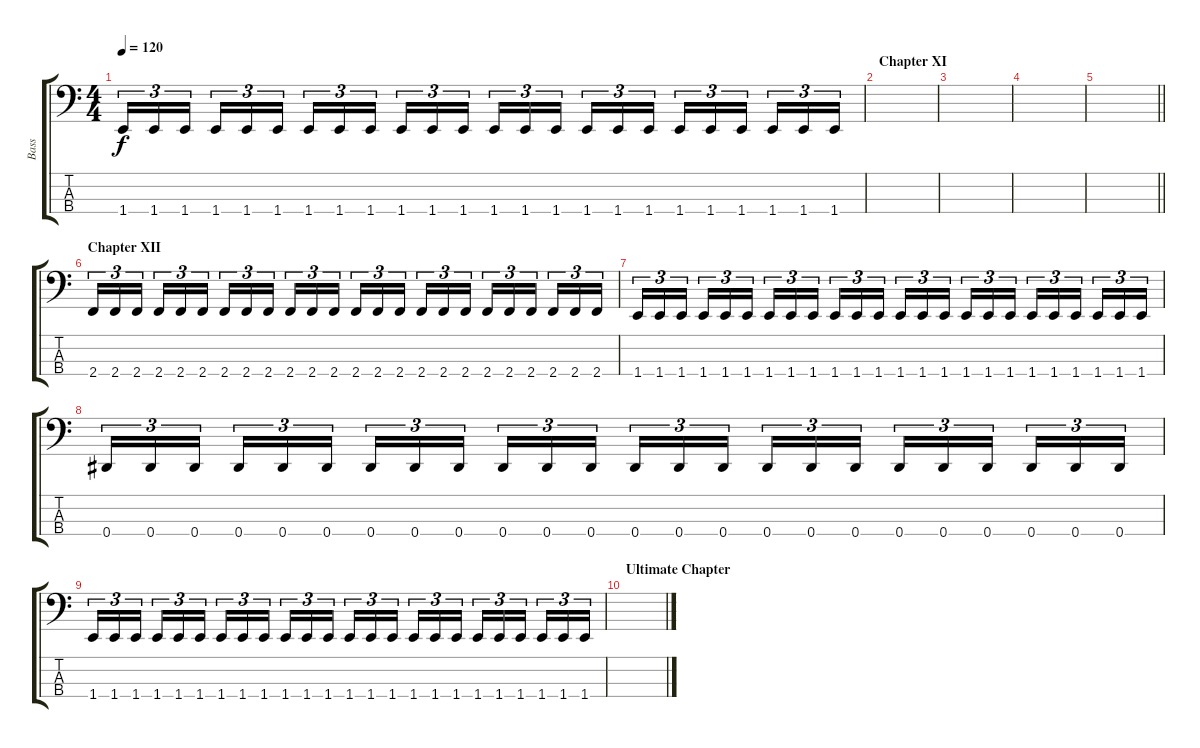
\track ("Bass" "Bass") {instrument electricbasspick}
\staff {score tabs}
\tuning (Gb2 Db2 Ab1 Eb1) {hide}
\ts (4 4)
\tempo 120
\clef f4
\ks c
1.4.16{tu (3 2) dy f} 1.4.16{tu (3 2)} 1.4.16{tu (3 2)} 1.4.16{tu (3 2)} 1.4.16{tu (3 2)} 1.4.16{tu (3 2)} 1.4.16{tu (3 2)} 1.4.16{tu (3 2)} 1.4.16{tu (3 2)} 1.4.16{tu (3 2)} 1.4.16{tu (3 2)} 1.4.16{tu (3 2)} 1.4.16{tu (3 2)} 1.4.16{tu (3 2)} 1.4.16{tu (3 2)} 1.4.16{tu (3 2)} 1.4.16{tu (3 2)} 1.4.16{tu (3 2)} 1.4.16{tu (3 2)} 1.4.16{tu (3 2)} 1.4.16{tu (3 2)} 1.4.16{tu (3 2)} 1.4.16{tu (3 2)} 1.4.16{tu (3 2)} |
\section ("" "Chapter XI")
|
|
|
\barLineRight lightlight
|
\section ("" "Chapter XII")
2.4.16{tu (3 2)} 2.4.16{tu (3 2)} 2.4.16{tu (3 2)} 2.4.16{tu (3 2)} 2.4.16{tu (3 2)} 2.4.16{tu (3 2)} 2.4.16{tu (3 2)} 2.4.16{tu (3 2)} 2.4.16{tu (3 2)} 2.4.16{tu (3 2)} 2.4.16{tu (3 2)} 2.4.16{tu (3 2)} 2.4.16{tu (3 2)} 2.4.16{tu (3 2)} 2.4.16{tu (3 2)} 2.4.16{tu (3 2)} 2.4.16{tu (3 2)} 2.4.16{tu (3 2)} 2.4.16{tu (3 2)} 2.4.16{tu (3 2)} 2.4.16{tu (3 2)} 2.4.16{tu (3 2)} 2.4.16{tu (3 2)} 2.4.16{tu (3 2)} |
1.4.16{tu (3 2)} 1.4.16{tu (3 2)} 1.4.16{tu (3 2)} 1.4.16{tu (3 2)} 1.4.16{tu (3 2)} 1.4.16{tu (3 2)} 1.4.16{tu (3 2)} 1.4.16{tu (3 2)} 1.4.16{tu (3 2)} 1.4.16{tu (3 2)} 1.4.16{tu (3 2)} 1.4.16{tu (3 2)} 1.4.16{tu (3 2)} 1.4.16{tu (3 2)} 1.4.16{tu (3 2)} 1.4.16{tu (3 2)} 1.4.16{tu (3 2)} 1.4.16{tu (3 2)} 1.4.16{tu (3 2)} 1.4.16{tu (3 2)} 1.4.16{tu (3 2)} 1.4.16{tu (3 2)} 1.4.16{tu (3 2)} 1.4.16{tu (3 2)} |
0.4.16{tu (3 2)} 0.4.16{tu (3 2)} 0.4.16{tu (3 2)} 0.4.16{tu (3 2)} 0.4.16{tu (3 2)} 0.4.16{tu (3 2)} 0.4.16{tu (3 2)} 0.4.16{tu (3 2)} 0.4.16{tu (3 2)} 0.4.16{tu (3 2)} 0.4.16{tu (3 2)} 0.4.16{tu (3 2)} 0.4.16{tu (3 2)} 0.4.16{tu (3 2)} 0.4.16{tu (3 2)} 0.4.16{tu (3 2)} 0.4.16{tu (3 2)} 0.4.16{tu (3 2)} 0.4.16{tu (3 2)} 0.4.16{tu (3 2)} 0.4.16{tu (3 2)} 0.4.16{tu (3 2)} 0.4.16{tu (3 2)} 0.4.16{tu (3 2)} |
1.4.16{tu (3 2)} 1.4.16{tu (3 2)} 1.4.16{tu (3 2)} 1.4.16{tu (3 2)} 1.4.16{tu (3 2)} 1.4.16{tu (3 2)} 1.4.16{tu (3 2)} 1.4.16{tu (3 2)} 1.4.16{tu (3 2)} 1.4.16{tu (3 2)} 1.4.16{tu (3 2)} 1.4.16{tu (3 2)} 1.4.16{tu (3 2)} 1.4.16{tu (3 2)} 1.4.16{tu (3 2)} 1.4.16{tu (3 2)} 1.4.16{tu (3 2)} 1.4.16{tu (3 2)} 1.4.16{tu (3 2)} 1.4.16{tu (3 2)} 1.4.16{tu (3 2)} 1.4.16{tu (3 2)} 1.4.16{tu (3 2)} 1.4.16{tu (3 2)} |
\section ("" "Ultimate Chapter")
